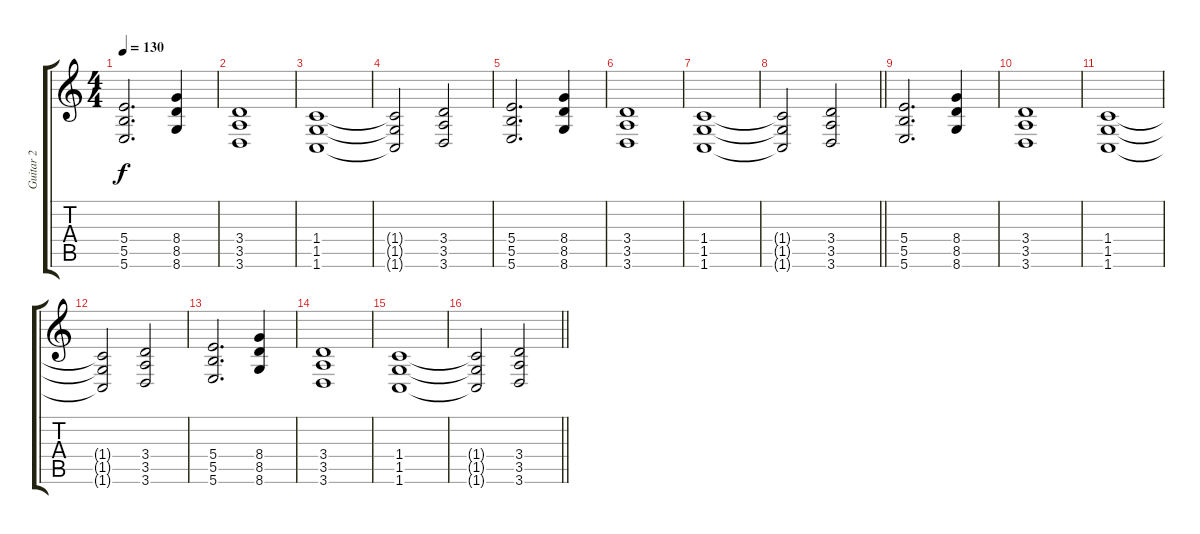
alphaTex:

\track ("Guitar 2" "Guitar 2") {instrument overdrivenguitar}
\staff {score tabs}
\tuning (Db4 Ab3 E3 B2 Gb2 B1) {hide}
\ts (4 4)
\tempo 130
\clef g2
\ks c
(5.4 5.5 5.6).2{d dy f} (8.4 8.5 8.6).4 |
(3.4 3.5 3.6).1 |
(1.4 1.5 1.6).1 |
(1.4{t} 1.5{t} 1.6{t}).2 (3.4 3.5 3.6).2 |
(5.4 5.5 5.6).2{d} (8.4 8.5 8.6).4 |
(3.4 3.5 3.6).1 |
(1.4 1.5 1.6).1 |
\barLineRight lightlight
(1.4{t} 1.5{t} 1.6{t}).2 (3.4 3.5 3.6).2 |
(5.4 5.5 5.6).2{d} (8.4 8.5 8.6).4 |
(3.4 3.5 3.6).1 |
(1.4 1.5 1.6).1 |
(1.4{t} 1.5{t} 1.6{t}).2 (3.4 3.5 3.6).2 |
(5.4 5.5 5.6).2{d} (8.4 8.5 8.6).4 |
(3.4 3.5 3.6).1 |
(1.4 1.5 1.6).1 |
\barLineRight lightlight
(1.4{t} 1.5{t} 1.6{t}).2 (3.4 3.5 3.6).2
